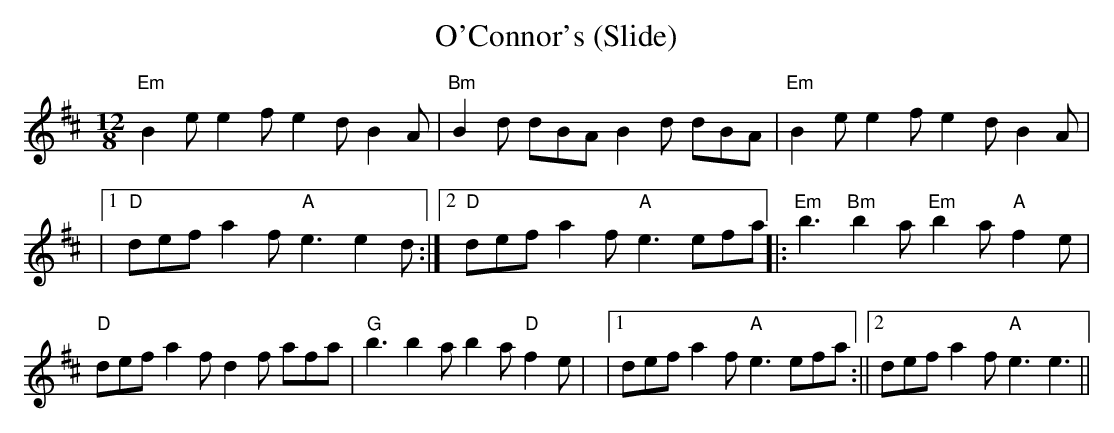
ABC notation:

X:1
T:O'Connor's (Slide)
M:12/8
L:1/8
K:Edor
"Em" B2 e e2 f e2 d B2 A | "Bm" B2 d dBA B2 d dBA |"Em" B2 e e2 f e2 d B2 A |
|1 "D" def a2 f "A" e3 e2 d :|2 "D" def a2 f "A" e3 efa ||: "Em" b3 "Bm" b2 a "Em" b2 a "A" f2 e |
"D" def a2 f d2 f afa |"G" b3 b2 a b2 a "D" f2 e | |1 def a2 f "A" e3 efa :||2 def a2 f "A" e3 e3 ||
